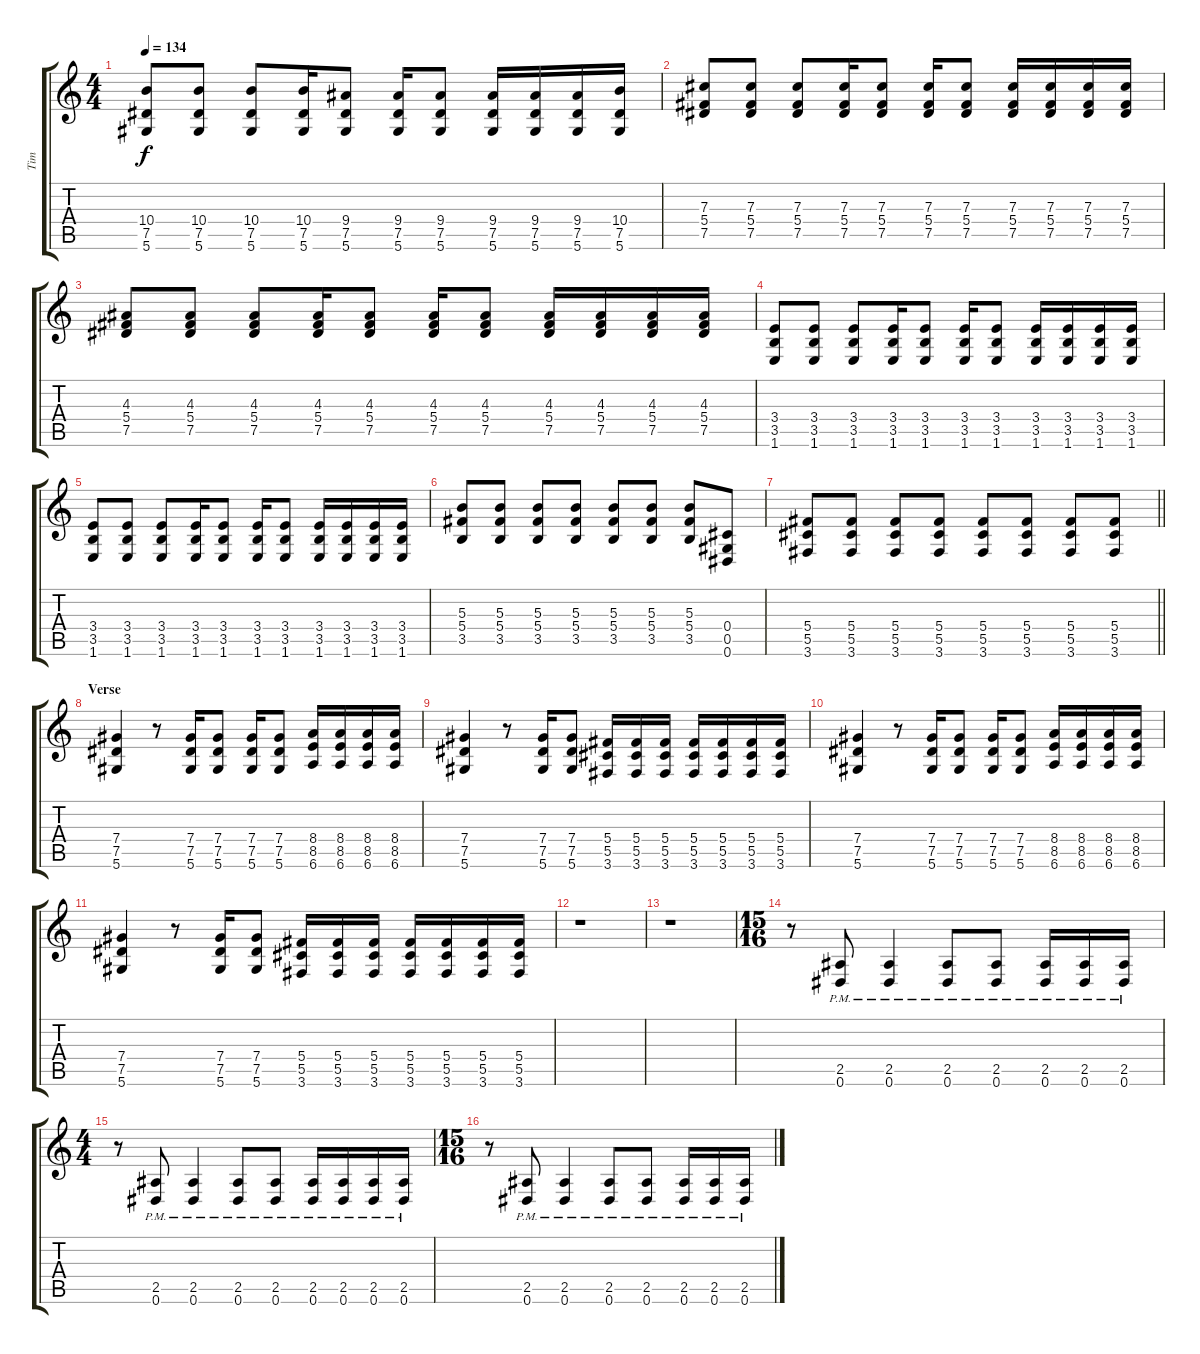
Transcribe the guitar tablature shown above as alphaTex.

\track ("Tim" "Tim") {instrument distortionguitar}
\staff {score tabs}
\tuning (Eb4 Bb3 Gb3 Db3 Ab2 Eb2) {hide}
\ts (4 4)
\tempo 134
\clef g2
\ks c
(10.4 7.5 5.6).8{dy f} (10.4 7.5 5.6).8 (10.4 7.5 5.6).8 (10.4 7.5 5.6).16 (9.4 7.5 5.6).8 (9.4 7.5 5.6).16 (9.4 7.5 5.6).8 (9.4 7.5 5.6).16 (9.4 7.5 5.6).16 (9.4 7.5 5.6).16 (10.4 7.5 5.6).16 |
(7.3 5.4 7.5).8 (7.3 5.4 7.5).8 (7.3 5.4 7.5).8 (7.3 5.4 7.5).16 (7.3 5.4 7.5).8 (7.3 5.4 7.5).16 (7.3 5.4 7.5).8 (7.3 5.4 7.5).16 (7.3 5.4 7.5).16 (7.3 5.4 7.5).16 (7.3 5.4 7.5).16 |
(4.3 5.4 7.5).8 (4.3 5.4 7.5).8 (4.3 5.4 7.5).8 (4.3 5.4 7.5).16 (4.3 5.4 7.5).8 (4.3 5.4 7.5).16 (4.3 5.4 7.5).8 (4.3 5.4 7.5).16 (4.3 5.4 7.5).16 (4.3 5.4 7.5).16 (4.3 5.4 7.5).16 |
(3.4 3.5 1.6).8 (3.4 3.5 1.6).8 (3.4 3.5 1.6).8 (3.4 3.5 1.6).16 (3.4 3.5 1.6).8 (3.4 3.5 1.6).16 (3.4 3.5 1.6).8 (3.4 3.5 1.6).16 (3.4 3.5 1.6).16 (3.4 3.5 1.6).16 (3.4 3.5 1.6).16 |
(3.4 3.5 1.6).8 (3.4 3.5 1.6).8 (3.4 3.5 1.6).8 (3.4 3.5 1.6).16 (3.4 3.5 1.6).8 (3.4 3.5 1.6).16 (3.4 3.5 1.6).8 (3.4 3.5 1.6).16 (3.4 3.5 1.6).16 (3.4 3.5 1.6).16 (3.4 3.5 1.6).16 |
(5.3 5.4 3.5).8 (5.3 5.4 3.5).8 (5.3 5.4 3.5).8 (5.3 5.4 3.5).8 (5.3 5.4 3.5).8 (5.3 5.4 3.5).8 (5.3 5.4 3.5).8 (0.4 0.5 0.6).8 |
\barLineRight lightlight
(5.4 5.5 3.6).8 (5.4 5.5 3.6).8 (5.4 5.5 3.6).8 (5.4 5.5 3.6).8 (5.4 5.5 3.6).8 (5.4 5.5 3.6).8 (5.4 5.5 3.6).8 (5.4 5.5 3.6).8 |
\section ("" "Verse")
(7.4 7.5 5.6).4 r.8 (7.4 7.5 5.6).16 (7.4 7.5 5.6).8 (7.4 7.5 5.6).16 (7.4 7.5 5.6).8 (8.4 8.5 6.6).16 (8.4 8.5 6.6).16 (8.4 8.5 6.6).16 (8.4 8.5 6.6).16 |
(7.4 7.5 5.6).4 r.8 (7.4 7.5 5.6).16 (7.4 7.5 5.6).8 (5.4 5.5 3.6).16 (5.4 5.5 3.6).16 (5.4 5.5 3.6).16 (5.4 5.5 3.6).16 (5.4 5.5 3.6).16 (5.4 5.5 3.6).16 (5.4 5.5 3.6).16 |
(7.4 7.5 5.6).4 r.8 (7.4 7.5 5.6).16 (7.4 7.5 5.6).8 (7.4 7.5 5.6).16 (7.4 7.5 5.6).8 (8.4 8.5 6.6).16 (8.4 8.5 6.6).16 (8.4 8.5 6.6).16 (8.4 8.5 6.6).16 |
(7.4 7.5 5.6).4 r.8 (7.4 7.5 5.6).16 (7.4 7.5 5.6).8 (5.4 5.5 3.6).16 (5.4 5.5 3.6).16 (5.4 5.5 3.6).16 (5.4 5.5 3.6).16 (5.4 5.5 3.6).16 (5.4 5.5 3.6).16 (5.4 5.5 3.6).16 |
r.1 |
r.1 |
\ts (15 16)
r.8 (2.5{pm} 0.6{pm}).8 (2.5{pm} 0.6{pm}).4 (2.5{pm} 0.6{pm}).8 (2.5{pm} 0.6{pm}).8 (2.5{pm} 0.6{pm}).16 (2.5{pm} 0.6{pm}).16 (2.5{pm} 0.6{pm}).16 |
\ts (4 4)
r.8 (2.5{pm} 0.6{pm}).8 (2.5{pm} 0.6{pm}).4 (2.5{pm} 0.6{pm}).8 (2.5{pm} 0.6{pm}).8 (2.5{pm} 0.6{pm}).16 (2.5{pm} 0.6{pm}).16 (2.5{pm} 0.6{pm}).16 (2.5{pm} 0.6{pm}).16 |
\ts (15 16)
r.8 (2.5{pm} 0.6{pm}).8 (2.5{pm} 0.6{pm}).4 (2.5{pm} 0.6{pm}).8 (2.5{pm} 0.6{pm}).8 (2.5{pm} 0.6{pm}).16 (2.5{pm} 0.6{pm}).16 (2.5{pm} 0.6{pm}).16
